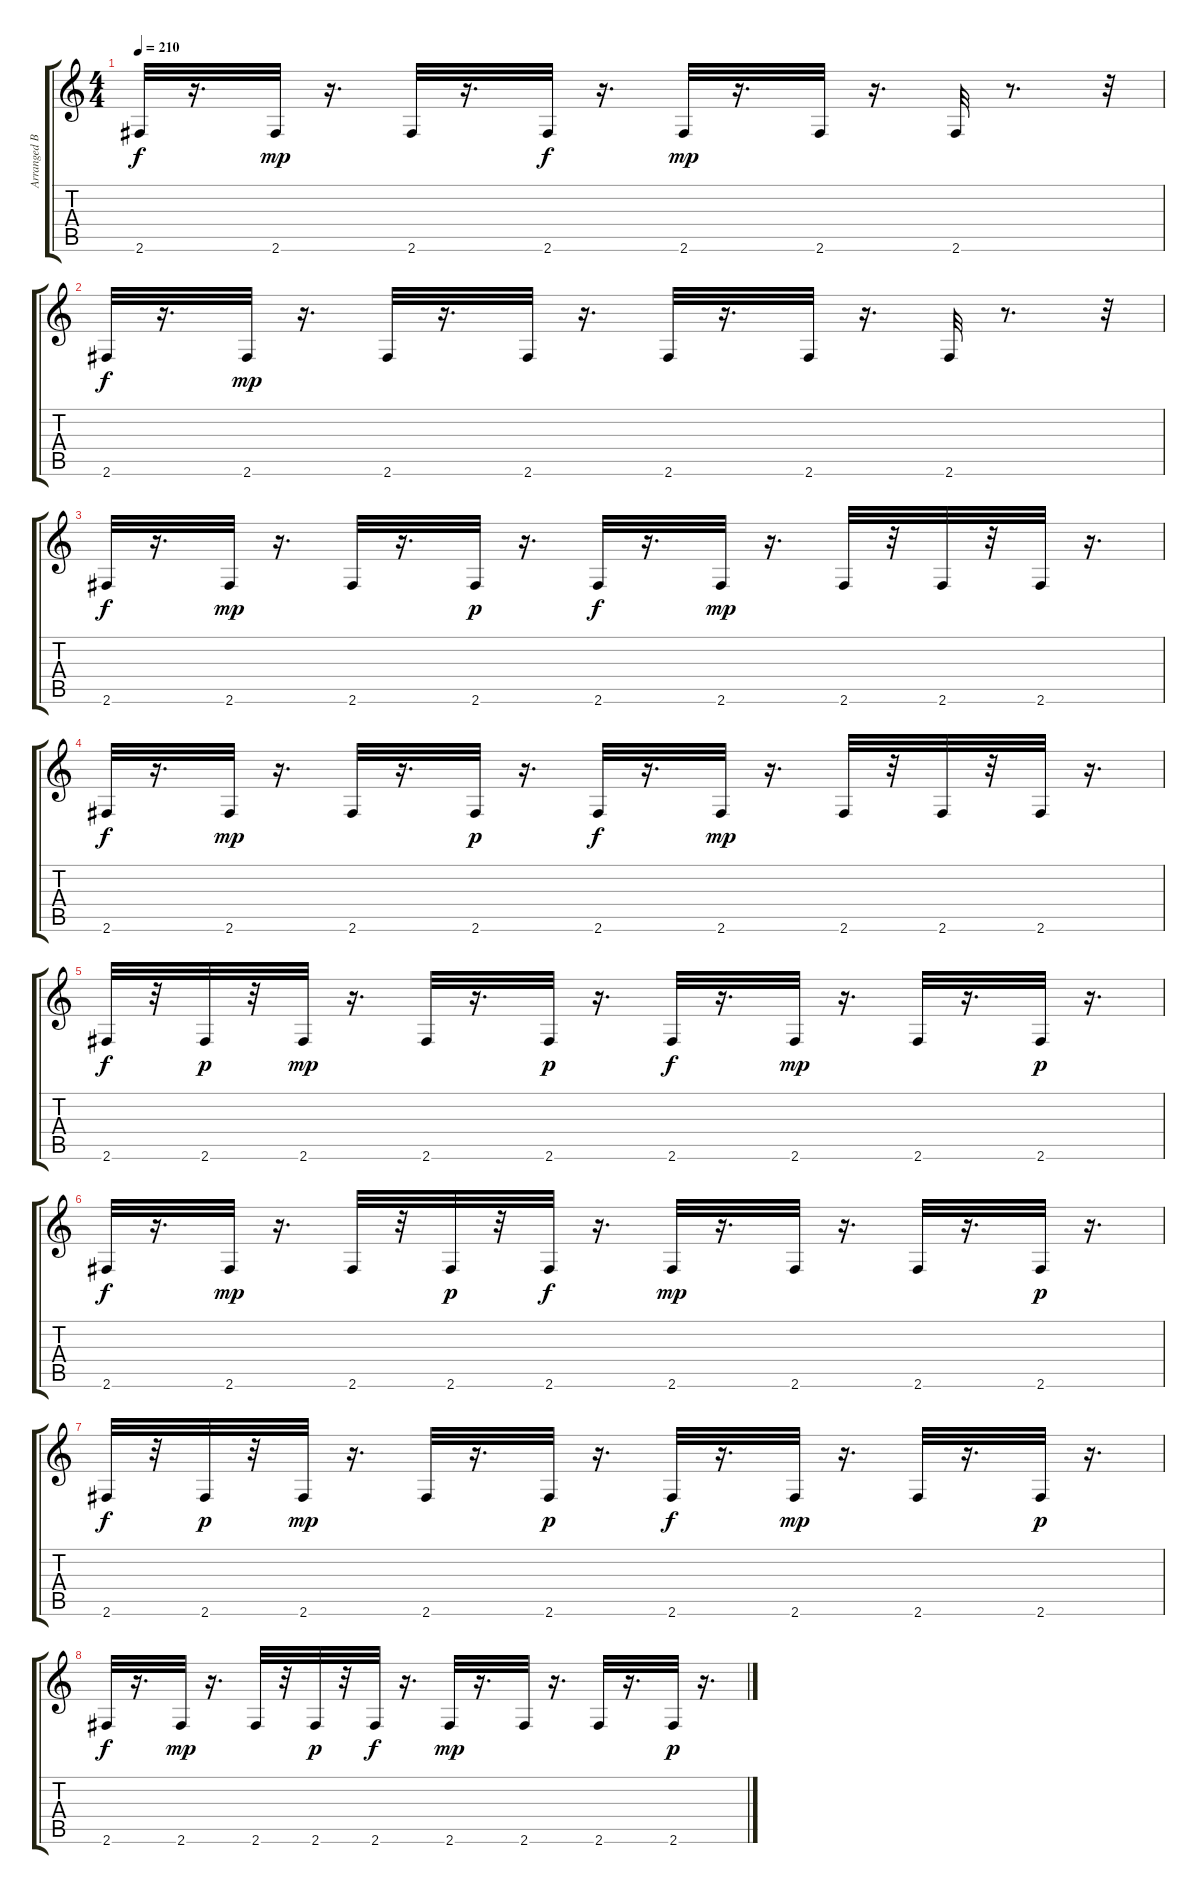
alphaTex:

\track ("Arranged By" "Arranged B") {instrument acousticguitarnylon}
\staff {score tabs}
\tuning (E4 B3 G3 D3 A2 E2) {hide}
\ts (4 4)
\tempo 210
\clef g2
\ks c
2.6.32{dy f} r.16{d} 2.6.32{dy mp} r.16{d} 2.6.32 r.16{d} 2.6.32{dy f} r.16{d} 2.6.32{dy mp} r.16{d} 2.6.32 r.16{d} 2.6.32 r.8{d} r.32 |
2.6.32{dy f} r.16{d} 2.6.32{dy mp} r.16{d} 2.6.32 r.16{d} 2.6.32 r.16{d} 2.6.32 r.16{d} 2.6.32 r.16{d} 2.6.32 r.8{d} r.32 |
2.6.32{dy f} r.16{d} 2.6.32{dy mp} r.16{d} 2.6.32 r.16{d} 2.6.32{dy p} r.16{d} 2.6.32{dy f} r.16{d} 2.6.32{dy mp} r.16{d} 2.6.32 r.32 2.6.32 r.32 2.6.32 r.16{d} |
2.6.32{dy f} r.16{d} 2.6.32{dy mp} r.16{d} 2.6.32 r.16{d} 2.6.32{dy p} r.16{d} 2.6.32{dy f} r.16{d} 2.6.32{dy mp} r.16{d} 2.6.32 r.32 2.6.32 r.32 2.6.32 r.16{d} |
2.6.32{dy f} r.32 2.6.32{dy p} r.32 2.6.32{dy mp} r.16{d} 2.6.32 r.16{d} 2.6.32{dy p} r.16{d} 2.6.32{dy f} r.16{d} 2.6.32{dy mp} r.16{d} 2.6.32 r.16{d} 2.6.32{dy p} r.16{d} |
2.6.32{dy f} r.16{d} 2.6.32{dy mp} r.16{d} 2.6.32 r.32 2.6.32{dy p} r.32 2.6.32{dy f} r.16{d} 2.6.32{dy mp} r.16{d} 2.6.32 r.16{d} 2.6.32 r.16{d} 2.6.32{dy p} r.16{d} |
2.6.32{dy f} r.32 2.6.32{dy p} r.32 2.6.32{dy mp} r.16{d} 2.6.32 r.16{d} 2.6.32{dy p} r.16{d} 2.6.32{dy f} r.16{d} 2.6.32{dy mp} r.16{d} 2.6.32 r.16{d} 2.6.32{dy p} r.16{d} |
2.6.32{dy f} r.16{d} 2.6.32{dy mp} r.16{d} 2.6.32 r.32 2.6.32{dy p} r.32 2.6.32{dy f} r.16{d} 2.6.32{dy mp} r.16{d} 2.6.32 r.16{d} 2.6.32 r.16{d} 2.6.32{dy p} r.16{d}
